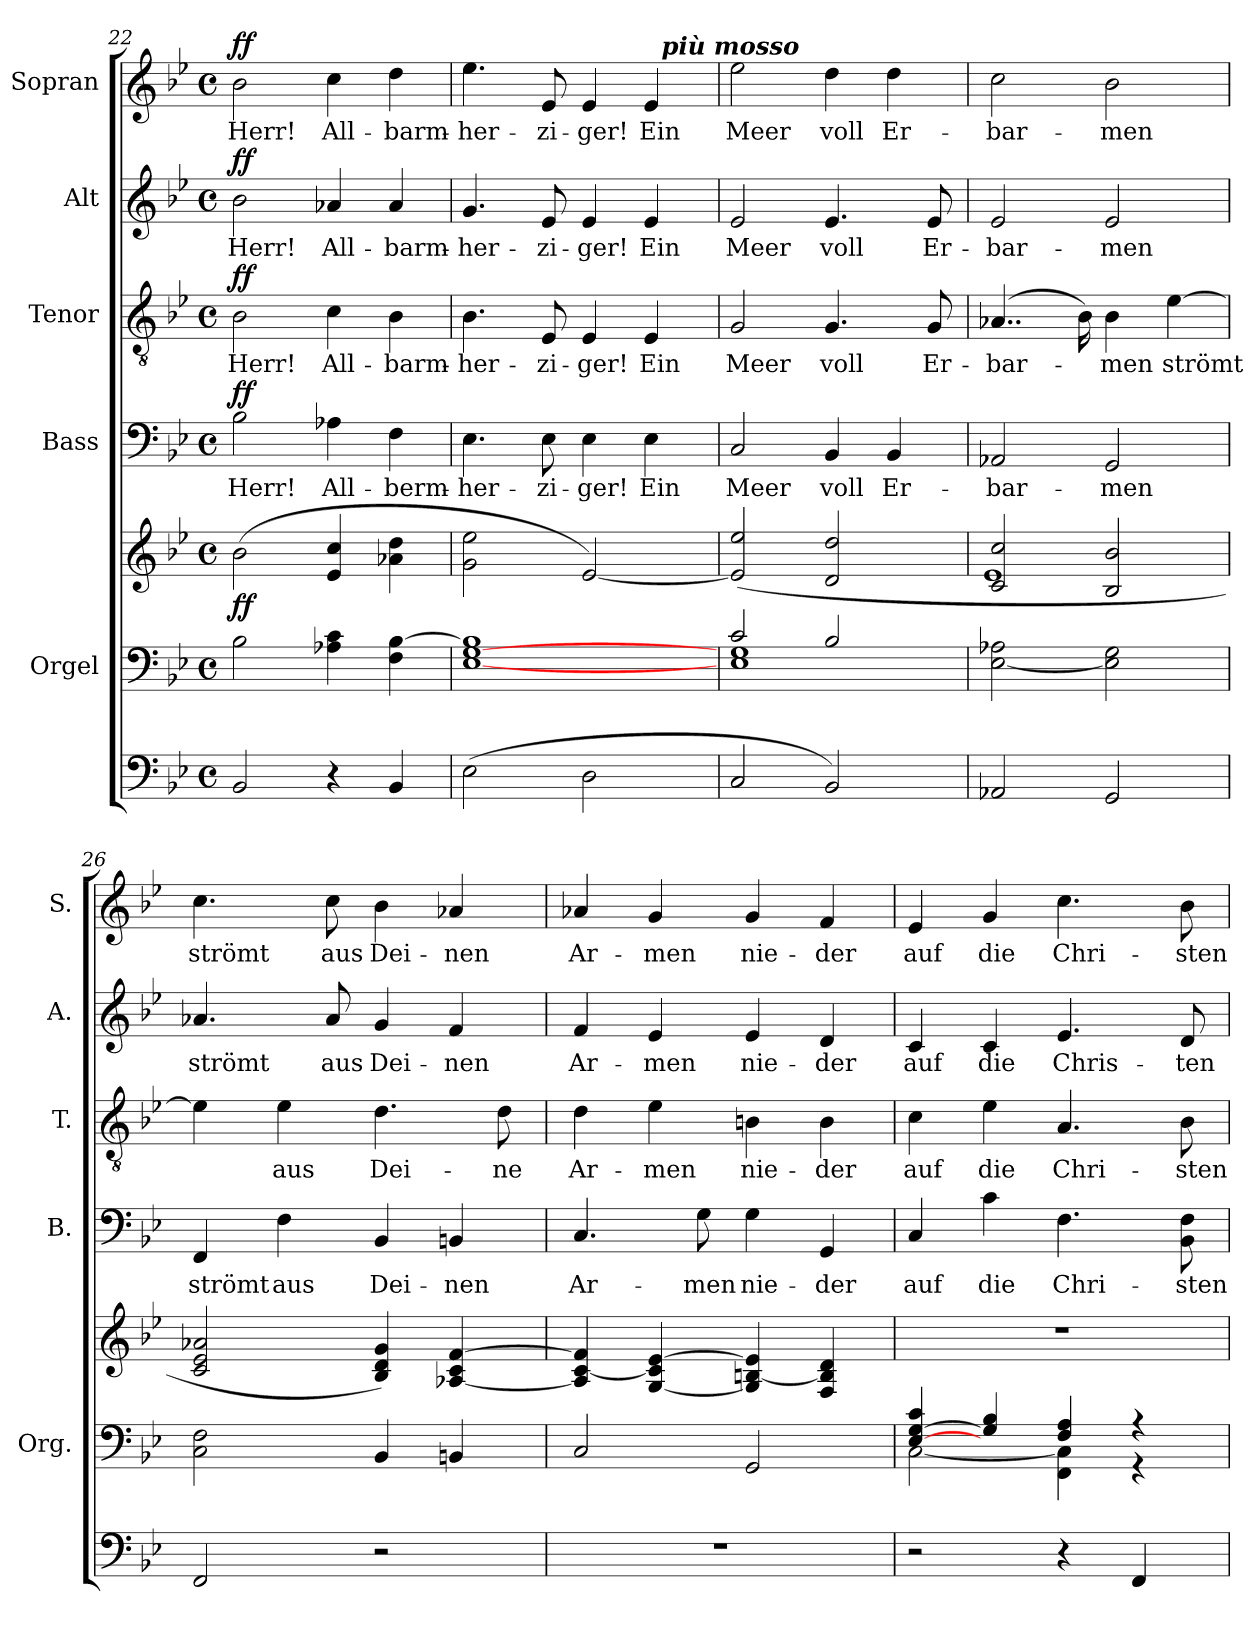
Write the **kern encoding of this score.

**kern	**kern	**kern	**dynam	**kern	**text	**dynam	**kern	**text	**dynam	**kern	**text	**dynam	**kern	**text	**dynam
*part6	*part5	*part5	*part5	*part4	*part4	*part4	*part3	*part3	*part3	*part2	*part2	*part2	*part1	*part1	*part1
*staff7	*staff6	*staff5	*staff5/6	*staff4	*staff4	*staff4	*staff3	*staff3	*staff3	*staff2	*staff2	*staff2	*staff1	*staff1	*staff1
*	*I"Orgel	*	*	*I"Bass	*	*	*I"Tenor	*	*	*I"Alt	*	*	*I"Sopran	*	*
*	*I'Org.	*	*	*I'B.	*	*	*I'T.	*	*	*I'A.	*	*	*I'S.	*	*
*clefF4	*clefF4	*clefG2	*	*clefF4	*	*	*clefGv2	*	*	*clefG2	*	*	*clefG2	*	*
*k[b-e-]	*k[b-e-]	*k[b-e-]	*	*k[b-e-]	*	*	*k[b-e-]	*	*	*k[b-e-]	*	*	*k[b-e-]	*	*
*B-:	*B-:	*B-:	*	*B-:	*	*	*B-:	*	*	*B-:	*	*	*B-:	*	*
*M4/4	*M4/4	*M4/4	*	*M4/4	*	*	*M4/4	*	*	*M4/4	*	*	*M4/4	*	*
*met(c)	*met(c)	*met(c)	*	*met(c)	*	*	*met(c)	*	*	*met(c)	*	*	*met(c)	*	*
=22	=22	=22	=22	=22	=22	=22	=22	=22	=22	=22	=22	=22	=22	=22	=22
!	!	!	!LO:DY:b	!	!LO:LY:b	!LO:DY:a	!	!LO:LY:b	!LO:DY:a	!	!LO:LY:b	!LO:DY:a	!	!LO:LY:b	!LO:DY:a
2BB-/	2B-\	(>2b-\	ff	2B-\	Herr!	ff	2B-\	Herr!	ff	2b-\	Herr!	ff	2b-\	Herr!	ff
!	!	!	!	!	!LO:LY:b	!	!	!LO:LY:b	!	!	!LO:LY:b	!	!	!LO:LY:b	!
4r	4A-X\ 4c\	4e-/ 4cc/	.	4A-X\	All-	.	4c\	All-	.	4a-X/	All-	.	4cc\	All-	.
!	!	!	!	!	!LO:LY:b	!	!	!LO:LY:b	!	!	!LO:LY:b	!	!	!LO:LY:b	!
4BB-/	4F\ [4B-\	4a-X\ 4dd\	.	4F\	-berm-	.	4B-\	-barm-	.	4a-/	-barm-	.	4dd\	-barm-	.
=23	=23	=23	=23	=23	=23	=23	=23	=23	=23	=23	=23	=23	=23	=23	=23
!	!	!	!	!	!LO:LY:b	!	!	!LO:LY:b	!	!	!LO:LY:b	!	!	!LO:LY:b	!
*	*	*	*	*	*	*	*	*	*	*	*	*	*^	*	*
(>2E-\	[1E- [1G 1B-]	2g\ 2ee-\	.	4.E-\	-her-	.	4.B-\	-her-	.	4.g/	-her-	.	4.ee-\	2ryy	-her-	.
!	!	!	!	!	!LO:LY:b	!	!	!LO:LY:b	!	!	!LO:LY:b	!	!	!	!LO:LY:b	!
.	.	.	.	8E-\	-zi-	.	8E-/	-zi-	.	8e-/	-zi-	.	8e-/	.	-zi-	.
!	!	!	!	!	!LO:LY:b	!	!	!LO:LY:b	!	!	!LO:LY:b	!	!	!	!LO:LY:b	!
2D\	.	[2e-/)	.	4E-\	-ger!	.	4E-/	-ger!	.	4e-/	-ger!	.	4e-/	4ryy	-ger!	.
!	!	!	!	!	!LO:LY:b	!	!	!LO:LY:b	!	!	!LO:LY:b	!	!	!	!LO:LY:b	!
.	.	.	.	4E-\	Ein	.	4E-/	Ein	.	4e-/	Ein	.	4e-/	32ryy	Ein	.
!	!	!	!	!	!	!	!	!	!	!	!	!	!	!LO:TX:a:Bi:t=più mosso	!	!
.	.	.	.	.	.	.	.	.	.	.	.	.	.	8..ryy	.	.
!!LO:PB:g=z
=24	=24	=24	=24	=24	=24	=24	=24	=24	=24	=24	=24	=24	=24	=24	=24	=24
*	*^	*	*	*	*	*	*	*	*	*	*	*	*	*	*	*
!	!	!	!	!	!	!LO:LY:b	!	!	!LO:LY:b	!	!	!LO:LY:b	!	!	!	!LO:LY:b	!
*	*	*	*	*	*	*	*	*	*	*	*	*	*	*v	*v	*	*
2C/	2c/	1E- 1G	(2e-/] 2ee-/	.	2C/	Meer	.	2G/	Meer	.	2e-/	Meer	.	2ee-\	Meer	.
!	!	!	!	!	!	!LO:LY:b	!	!	!LO:LY:b	!	!	!LO:LY:b	!	!	!LO:LY:b	!
2BB-/)	2B-/	.	2d/ 2dd/	.	4BB-/	voll	.	4.G/	voll	.	4.e-/	voll	.	4dd\	voll	.
!	!	!	!	!	!	!LO:LY:b	!	!	!	!	!	!	!	!	!LO:LY:b	!
.	.	.	.	.	4BB-/	Er-	.	.	.	.	.	.	.	4dd\	Er-	.
!	!	!	!	!	!	!	!	!	!LO:LY:b	!	!	!LO:LY:b	!	!	!	!
.	.	.	.	.	.	.	.	8G/	Er-	.	8e-/	Er-	.	.	.	.
*	*v	*v	*	*	*	*	*	*	*	*	*	*	*	*	*	*
=25	=25	=25	=25	=25	=25	=25	=25	=25	=25	=25	=25	=25	=25	=25	=25
*	*	*^	*	*	*	*	*	*	*	*	*	*	*	*	*
!	!	!	!	!	!	!LO:LY:b	!	!	!LO:LY:b	!	!	!LO:LY:b	!	!	!LO:LY:b	!
2AA-X/	[<2E-\ 2A-X\	2c/ 2cc/	1e-	.	2AA-X/	-bar-	.	(4..A-X/	-bar-	.	2e-/	-bar-	.	2cc\	-bar-	.
.	.	.	.	.	.	.	.	16B-\)	.	.	.	.	.	.	.	.
!	!	!	!	!	!	!LO:LY:b	!	!	!LO:LY:b	!	!	!LO:LY:b	!	!	!LO:LY:b	!
2GG/	2E-\] 2G\	2B-/ 2b-/	.	.	2GG/	-men	.	4B-\	-men	.	2e-/	-men	.	2b-\	-men	.
!	!	!	!	!	!	!	!	!	!LO:LY:b	!	!	!	!	!	!	!
.	.	.	.	.	.	.	.	[4e-\	strömt	.	.	.	.	.	.	.
*	*	*v	*v	*	*	*	*	*	*	*	*	*	*	*	*	*
=26	=26	=26	=26	=26	=26	=26	=26	=26	=26	=26	=26	=26	=26	=26	=26
!	!	!	!	!	!LO:LY:b	!	!	!	!	!	!LO:LY:b	!	!	!LO:LY:b	!
2FF/	2C\ 2F\	2c/ 2e-/ 2a-X/	.	4FF/	strömt	.	4e-\]	.	.	4.a-X/	strömt	.	4.cc\	strömt	.
!	!	!	!	!	!LO:LY:b	!	!	!LO:LY:b	!	!	!	!	!	!	!
.	.	.	.	4F\	aus	.	4e-\	aus	.	.	.	.	.	.	.
!	!	!	!	!	!	!	!	!	!	!	!LO:LY:b	!	!	!LO:LY:b	!
.	.	.	.	.	.	.	.	.	.	8a-/	aus	.	8cc\	aus	.
!	!	!	!	!	!LO:LY:b	!	!	!LO:LY:b	!	!	!LO:LY:b	!	!	!LO:LY:b	!
2r	4BB-/	4B-/ 4d/ 4g/)	.	4BB-/	Dei-	.	4.d\	Dei-	.	4g/	Dei-	.	4b-\	Dei-	.
!	!	!	!	!	!LO:LY:b	!	!	!	!	!	!LO:LY:b	!	!	!LO:LY:b	!
.	4BBn/	([4A-X/ 4c/ [4f/	.	4BBn/	-nen	.	.	.	.	4f/	-nen	.	4a-X/	-nen	.
!	!	!	!	!	!	!	!	!LO:LY:b	!	!	!	!	!	!	!
.	.	.	.	.	.	.	8d\	-ne	.	.	.	.	.	.	.
=27	=27	=27	=27	=27	=27	=27	=27	=27	=27	=27	=27	=27	=27	=27	=27
!	!	!	!	!	!LO:LY:b	!	!	!LO:LY:b	!	!	!LO:LY:b	!	!	!LO:LY:b	!
1r	2C/	4A-/] [4c/ 4f/]	.	4.C/	Ar-	.	4d\	Ar-	.	4f/	Ar-	.	4a-X/	Ar-	.
!	!	!	!	!	!	!	!	!LO:LY:b	!	!	!LO:LY:b	!	!	!LO:LY:b	!
.	.	[4G/ 4c/] [4e-/	.	.	.	.	4e-\	-men	.	4e-/	-men	.	4g/	-men	.
!	!	!	!	!	!LO:LY:b	!	!	!	!	!	!	!	!	!	!
.	.	.	.	8G\	-men	.	.	.	.	.	.	.	.	.	.
!	!	!	!	!	!LO:LY:b	!	!	!LO:LY:b	!	!	!LO:LY:b	!	!	!LO:LY:b	!
.	2GG/	4G/] [4Bn/ 4e-/]	.	4G\	nie-	.	4Bn\	nie-	.	4e-/	nie-	.	4g/	nie-	.
!	!	!	!	!	!LO:LY:b	!	!	!LO:LY:b	!	!	!LO:LY:b	!	!	!LO:LY:b	!
.	.	4F/ 4B/] 4d/	.	4GG/	-der	.	4B\	-der	.	4d/	-der	.	4f/	-der	.
!!LO:PB:g=z
=28	=28	=28	=28	=28	=28	=28	=28	=28	=28	=28	=28	=28	=28	=28	=28
*	*^	*	*	*	*	*	*	*	*	*	*	*	*	*	*
!	!	!	!	!	!	!LO:LY:b	!	!	!LO:LY:b	!	!	!LO:LY:b	!	!	!LO:LY:b	!
2r	[>4E-/ [>4G/ 4c/	[<2C\	1r	.	4C/	auf	.	4c\	auf	.	4c/	auf	.	4e-/	auf	.
!	!	!	!	!	!	!LO:LY:b	!	!	!LO:LY:b	!	!	!LO:LY:b	!	!	!LO:LY:b	!
.	4G/] 4B-/	.	.	.	4c\	die	.	4e-\	die	.	4c/	die	.	4g/	die	.
!	!	!	!	!	!	!LO:LY:b	!	!	!LO:LY:b	!	!	!LO:LY:b	!	!	!LO:LY:b	!
4r	4F/ 4A/)	4FF\ 4C\]	.	.	4.F\	Chri-	.	4.A/	Chri-	.	4.e-/	Chris-	.	4.cc\	Chri-	.
4FF/	4r	4r	.	.	.	.	.	.	.	.	.	.	.	.	.	.
!	!	!	!	!	!	!LO:LY:b	!	!	!LO:LY:b	!	!	!LO:LY:b	!	!	!LO:LY:b	!
.	.	.	.	.	8BB-\ 8F\	-sten-	.	8B-\	-sten-	.	8d/	-ten-	.	8b-\	-sten	.
*	*v	*v	*	*	*	*	*	*	*	*	*	*	*	*	*	*
=	=	=	=	=	=	=	=	=	=	=	=	=	=	=	=
*-	*-	*-	*-	*-	*-	*-	*-	*-	*-	*-	*-	*-	*-	*-	*-
